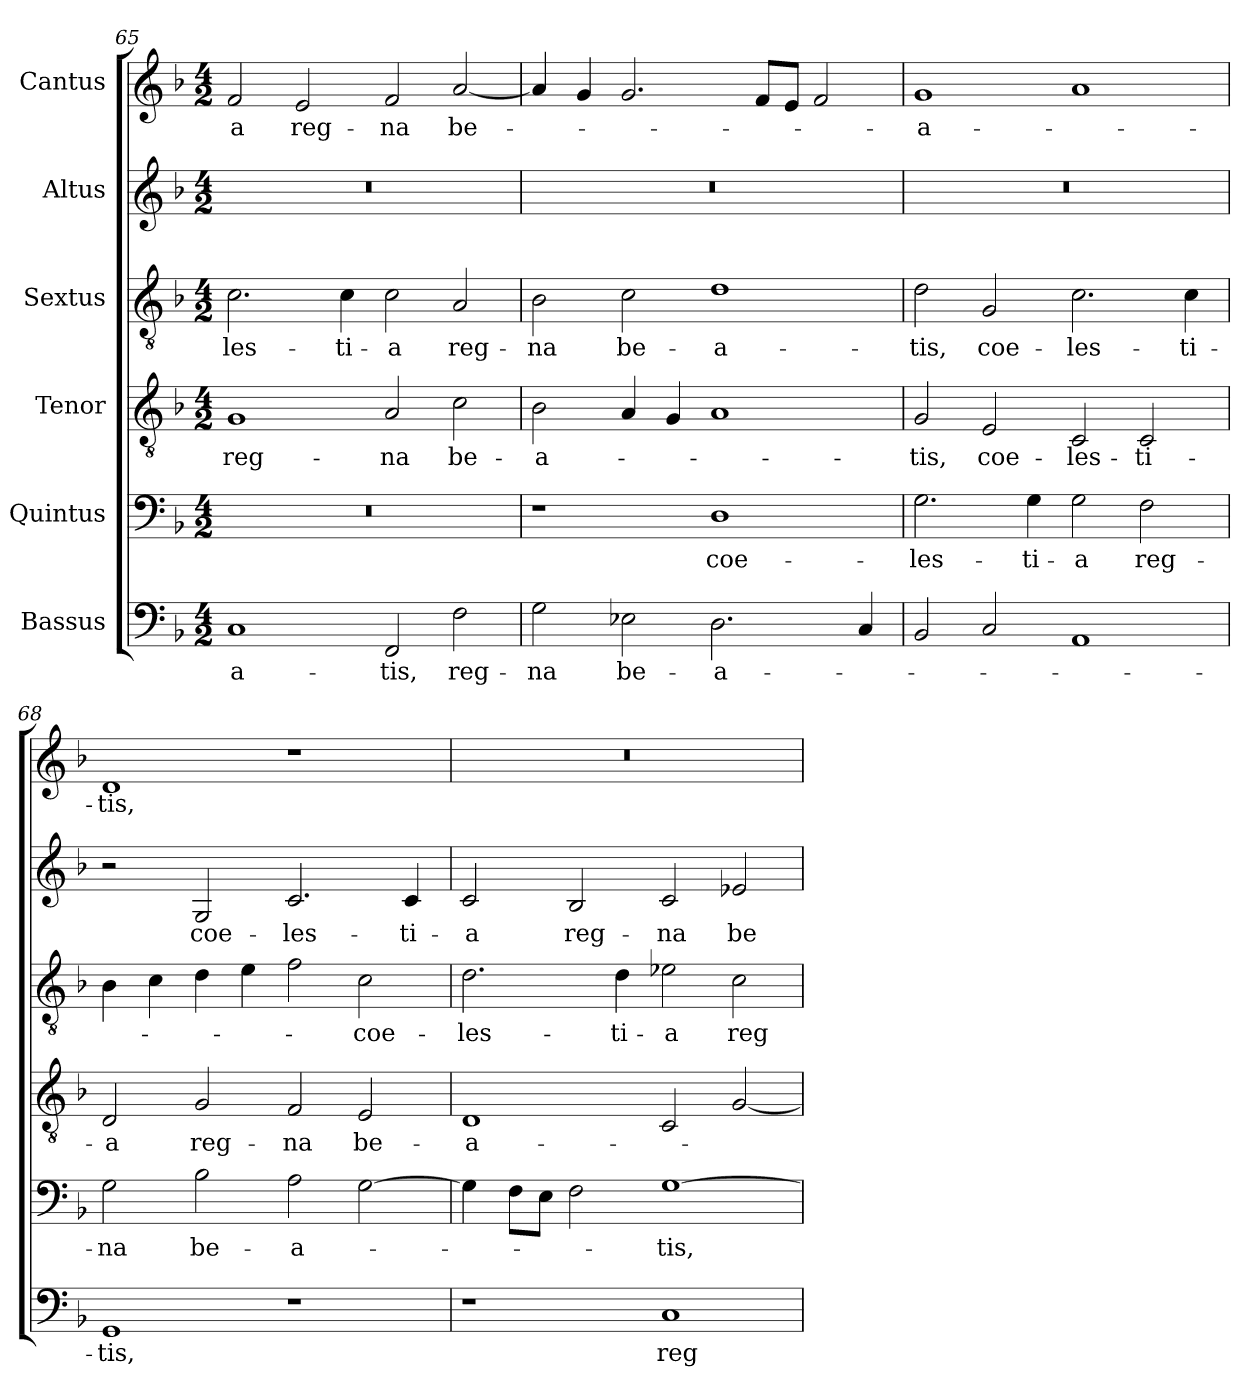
**kern	**text	**kern	**text	**kern	**text	**kern	**text	**kern	**text	**kern	**text
*part6	*part6	*part5	*part5	*part4	*part4	*part3	*part3	*part2	*part2	*part1	*part1
*staff6	*staff6	*staff5	*staff5	*staff4	*staff4	*staff3	*staff3	*staff2	*staff2	*staff1	*staff1
*I"Bassus	*	*I"Quintus	*	*I"Tenor	*	*I"Sextus	*	*I"Altus	*	*I"Cantus	*
*clefF4	*	*clefF4	*	*clefGv2	*	*clefGv2	*	*clefG2	*	*clefG2	*
*k[b-]	*	*k[b-]	*	*k[b-]	*	*k[b-]	*	*k[b-]	*	*k[b-]	*
*F:	*	*F:	*	*F:	*	*F:	*	*F:	*	*F:	*
*M4/2	*	*M4/2	*	*M4/2	*	*M4/2	*	*M4/2	*	*M4/2	*
=65	=65	=65	=65	=65	=65	=65	=65	=65	=65	=65	=65
!	!LO:LY:b	!	!	!	!LO:LY:b	!	!LO:LY:b	!	!	!	!LO:LY:b
1C	-a-	0r	.	1G	reg-	2.c\	-les-	0r	.	2f/	-a
!	!	!	!	!	!	!	!	!	!	!	!LO:LY:b
.	.	.	.	.	.	.	.	.	.	2e/	reg-
!	!	!	!	!	!	!	!LO:LY:b	!	!	!	!
.	.	.	.	.	.	4c\	-ti-	.	.	.	.
!	!LO:LY:b	!	!	!	!LO:LY:b	!	!LO:LY:b	!	!	!	!LO:LY:b
2FF/	-tis,	.	.	2A/	-na	2c\	-a	.	.	2f/	-na
!	!LO:LY:b	!	!	!	!LO:LY:b	!	!LO:LY:b	!	!	!	!LO:LY:b
2F\	reg-	.	.	2c\	be-	2A/	reg-	.	.	[2a/	be-
=66	=66	=66	=66	=66	=66	=66	=66	=66	=66	=66	=66
!	!LO:LY:b	!	!	!	!LO:LY:b	!	!LO:LY:b	!	!	!	!
2G\	-na	1r	.	2B-\	-a-	2B-\	-na	0r	.	4a/]	.
.	.	.	.	.	.	.	.	.	.	4g/	.
!	!LO:LY:b	!	!	!	!	!	!LO:LY:b	!	!	!	!
2E-X\	be-	.	.	4A/	.	2c\	be-	.	.	2.g/	.
.	.	.	.	4G/	.	.	.	.	.	.	.
!	!LO:LY:b	!	!LO:LY:b	!	!	!	!LO:LY:b	!	!	!	!
2.D\	-a-	1D	coe-	1A	.	1d	-a-	.	.	.	.
.	.	.	.	.	.	.	.	.	.	8f/L	.
.	.	.	.	.	.	.	.	.	.	8e/J	.
.	.	.	.	.	.	.	.	.	.	2f/	.
4C/	.	.	.	.	.	.	.	.	.	.	.
!!LO:PB:g=z
=67	=67	=67	=67	=67	=67	=67	=67	=67	=67	=67	=67
!	!	!	!LO:LY:b	!	!LO:LY:b	!	!LO:LY:b	!	!	!	!LO:LY:b
2BB-/	.	2.G\	-les-	2G/	-tis,	2d\	-tis,	0r	.	1g	-a-
!	!	!	!	!	!LO:LY:b	!	!LO:LY:b	!	!	!	!
2C/	.	.	.	2E/	coe-	2G/	coe-	.	.	.	.
!	!	!	!LO:LY:b	!	!	!	!	!	!	!	!
.	.	4G\	-ti-	.	.	.	.	.	.	.	.
!	!	!	!LO:LY:b	!	!LO:LY:b	!	!LO:LY:b	!	!	!	!
1AA	.	2G\	-a	2C/	-les-	2.c\	-les-	.	.	1a	.
!	!	!	!LO:LY:b	!	!LO:LY:b	!	!	!	!	!	!
.	.	2F\	reg-	2C/	-ti-	.	.	.	.	.	.
!	!	!	!	!	!	!	!LO:LY:b	!	!	!	!
.	.	.	.	.	.	4c\	-ti-	.	.	.	.
=68	=68	=68	=68	=68	=68	=68	=68	=68	=68	=68	=68
!	!LO:LY:b	!	!LO:LY:b	!	!LO:LY:b	!	!	!	!	!	!LO:LY:b
1GG	-tis,	2G\	-na	2D/	-a	4B-\	.	2r	.	1d	-tis,
.	.	.	.	.	.	4c\	.	.	.	.	.
!	!	!	!LO:LY:b	!	!LO:LY:b	!	!	!	!LO:LY:b	!	!
.	.	2B-\	be-	2G/	reg-	4d\	.	2G/	coe-	.	.
.	.	.	.	.	.	4e\	.	.	.	.	.
!	!	!	!LO:LY:b	!	!LO:LY:b	!	!	!	!LO:LY:b	!	!
1r	.	2A\	-a-	2F/	-na	2f\	.	2.c/	-les-	1r	.
!	!	!	!	!	!LO:LY:b	!	!LO:LY:b	!	!	!	!
.	.	[2G\	.	2E/	be-	2c\	-coe-	.	.	.	.
!	!	!	!	!	!	!	!	!	!LO:LY:b	!	!
.	.	.	.	.	.	.	.	4c/	-ti-	.	.
=69	=69	=69	=69	=69	=69	=69	=69	=69	=69	=69	=69
!	!	!	!	!	!LO:LY:b	!	!LO:LY:b	!	!LO:LY:b	!	!
1r	.	4G\]	.	1D	-a-	2.d\	-les-	2c/	-a	0r	.
.	.	8F\L	.	.	.	.	.	.	.	.	.
.	.	8E\J	.	.	.	.	.	.	.	.	.
!	!	!	!	!	!	!	!	!	!LO:LY:b	!	!
.	.	2F\	.	.	.	.	.	2B-/	reg-	.	.
!	!	!	!	!	!	!	!LO:LY:b	!	!	!	!
.	.	.	.	.	.	4d\	-ti-	.	.	.	.
!	!LO:LY:b	!	!LO:LY:b	!	!	!	!LO:LY:b	!	!LO:LY:b	!	!
1C	reg-	[1G	-tis,	2C/	.	2e-X\	-a	2c/	-na	.	.
!	!	!	!	!	!	!	!LO:LY:b	!	!LO:LY:b	!	!
.	.	.	.	[2G/	.	2c\	reg-	2e-X/	be-	.	.
=	=	=	=	=	=	=	=	=	=	=	=
*-	*-	*-	*-	*-	*-	*-	*-	*-	*-	*-	*-
